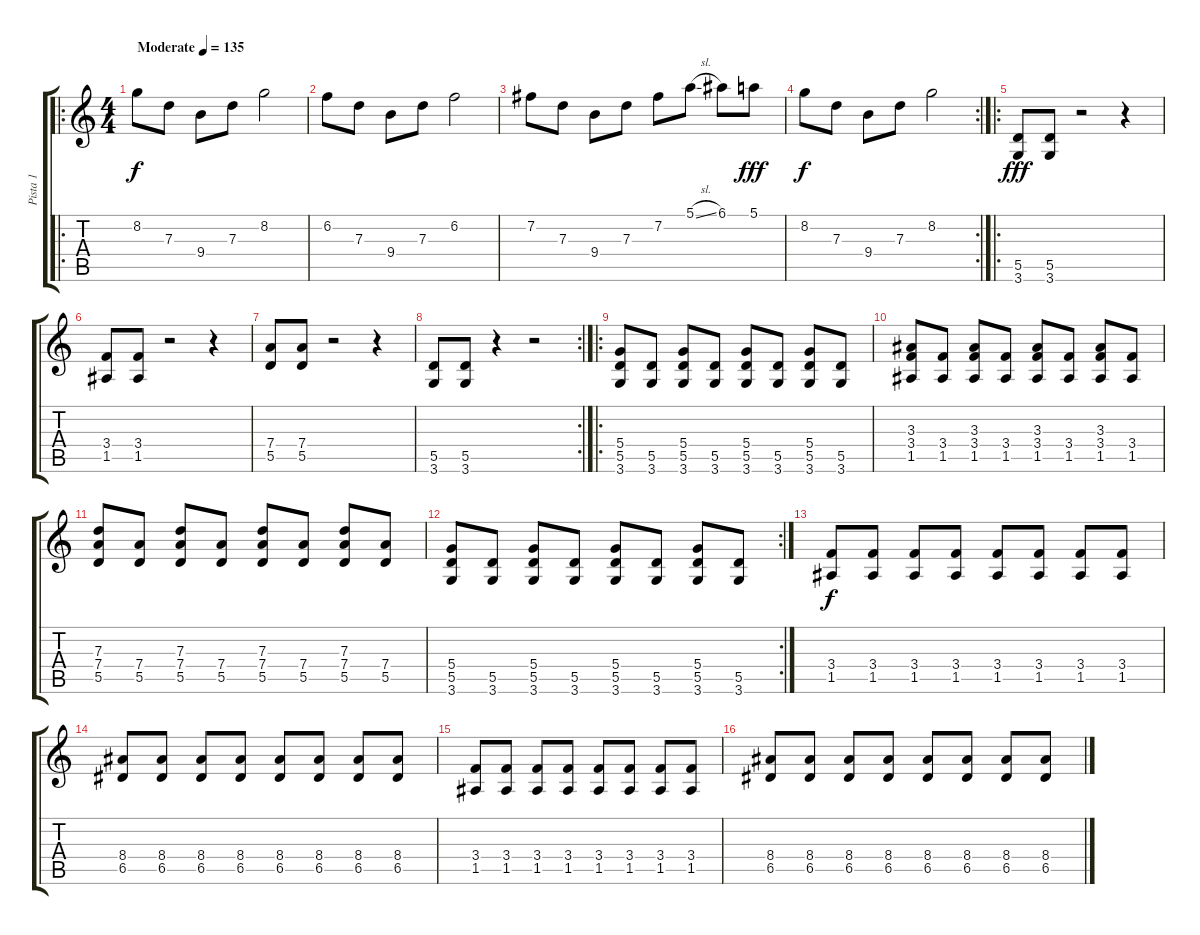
\track ("Pista 1" "Pista 1") {instrument electricguitarjazz}
\staff {score tabs}
\tuning (E4 B3 G3 D3 A2 E2) {hide}
\ro
\ts (4 4)
\tempo (135 "Moderate")
\clef g2
\ks c
8.2.8{dy f instrument electricguitarjazz} 7.3.8 9.4.8 7.3.8 8.2.2 |
6.2.8 7.3.8 9.4.8 7.3.8 6.2.2 |
7.2.8 7.3.8 9.4.8 7.3.8 7.2.8 5.1{sl}.8 6.1.8 5.1.8{dy fff} |
\rc 2
8.2.8{dy f} 7.3.8 9.4.8 7.3.8 8.2.2 |
\ro
(5.5 3.6).8{dy fff} (5.5 3.6).8 r.2 r.4 |
(3.4 1.5).8 (3.4 1.5).8 r.2 r.4 |
(7.4 5.5).8 (7.4 5.5).8 r.2 r.4 |
\rc 2
(5.5 3.6).8 (5.5 3.6).8 r.4 r.2 |
\ro
(5.4 5.5 3.6).8{instrument electricguitarmuted} (5.5 3.6).8 (5.4 5.5 3.6).8 (5.5 3.6).8 (5.4 5.5 3.6).8 (5.5 3.6).8 (5.4 5.5 3.6).8 (5.5 3.6).8 |
(3.3 3.4 1.5).8 (3.4 1.5).8 (3.3 3.4 1.5).8 (3.4 1.5).8 (3.3 3.4 1.5).8 (3.4 1.5).8 (3.3 3.4 1.5).8 (3.4 1.5).8 |
(7.3 7.4 5.5).8 (7.4 5.5).8 (7.3 7.4 5.5).8 (7.4 5.5).8 (7.3 7.4 5.5).8 (7.4 5.5).8 (7.3 7.4 5.5).8 (7.4 5.5).8 |
\rc 2
(5.4 5.5 3.6).8 (5.5 3.6).8 (5.4 5.5 3.6).8 (5.5 3.6).8 (5.4 5.5 3.6).8 (5.5 3.6).8 (5.4 5.5 3.6).8 (5.5 3.6).8 |
(3.4 1.5).8{dy f instrument electricguitarjazz} (3.4 1.5).8 (3.4 1.5).8 (3.4 1.5).8 (3.4 1.5).8 (3.4 1.5).8 (3.4 1.5).8 (3.4 1.5).8 |
(8.4 6.5).8 (8.4 6.5).8 (8.4 6.5).8 (8.4 6.5).8 (8.4 6.5).8 (8.4 6.5).8 (8.4 6.5).8 (8.4 6.5).8 |
(3.4 1.5).8 (3.4 1.5).8 (3.4 1.5).8 (3.4 1.5).8 (3.4 1.5).8 (3.4 1.5).8 (3.4 1.5).8 (3.4 1.5).8 |
(8.4 6.5).8 (8.4 6.5).8 (8.4 6.5).8 (8.4 6.5).8 (8.4 6.5).8 (8.4 6.5).8 (8.4 6.5).8 (8.4 6.5).8
